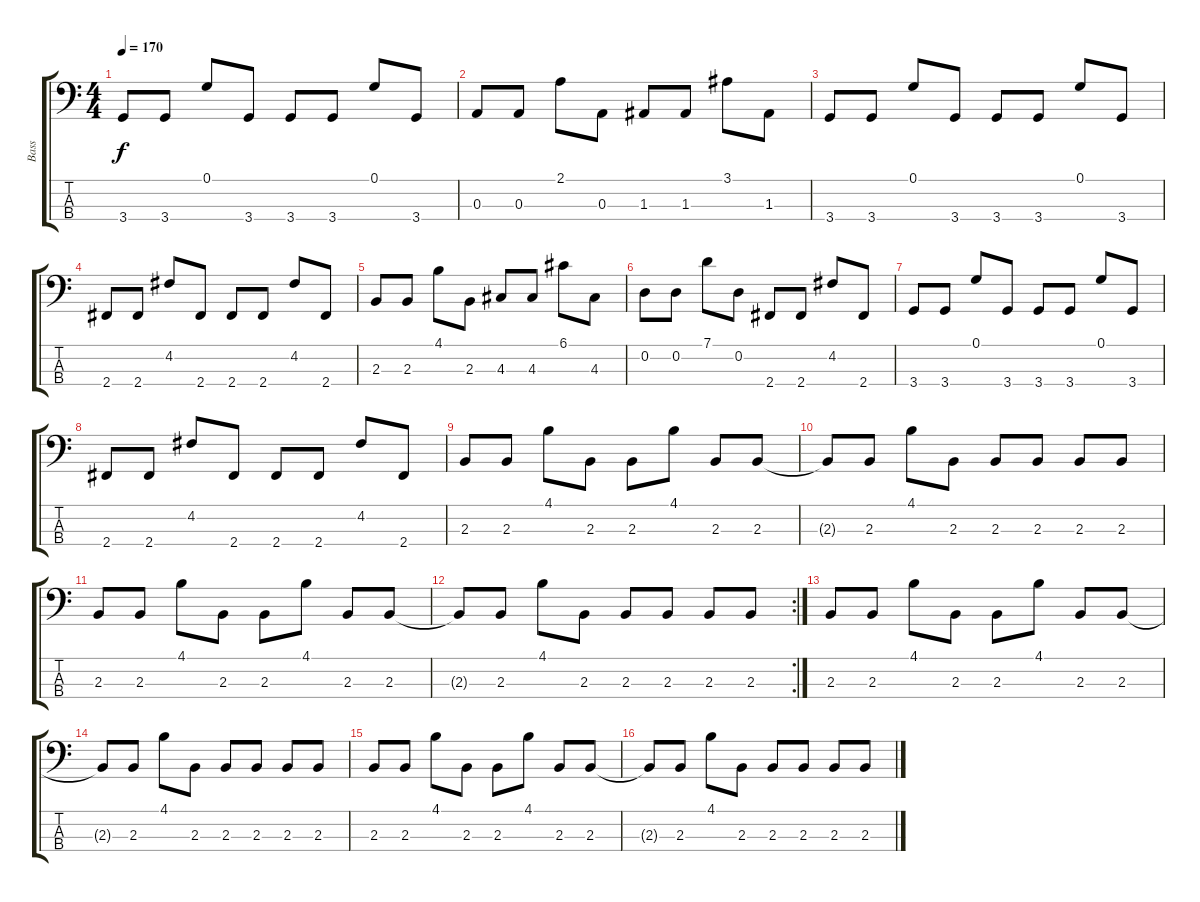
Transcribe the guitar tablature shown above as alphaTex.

\track ("Bass" "Bass") {instrument slapbass1}
\staff {score tabs}
\tuning (G2 D2 A1 E1) {hide}
\ts (4 4)
\tempo 170
\clef f4
\ks c
3.4.8{dy f} 3.4.8 0.1.8 3.4.8 3.4.8 3.4.8 0.1.8 3.4.8 |
0.3.8 0.3.8 2.1.8 0.3.8 1.3.8 1.3.8 3.1.8 1.3.8 |
3.4.8 3.4.8 0.1.8 3.4.8 3.4.8 3.4.8 0.1.8 3.4.8 |
2.4.8 2.4.8 4.2.8 2.4.8 2.4.8 2.4.8 4.2.8 2.4.8 |
2.3.8 2.3.8 4.1.8 2.3.8 4.3.8 4.3.8 6.1.8 4.3.8 |
0.2.8 0.2.8 7.1.8 0.2.8 2.4.8 2.4.8 4.2.8 2.4.8 |
3.4.8 3.4.8 0.1.8 3.4.8 3.4.8 3.4.8 0.1.8 3.4.8 |
2.4.8 2.4.8 4.2.8 2.4.8 2.4.8 2.4.8 4.2.8 2.4.8 |
2.3.8 2.3.8 4.1.8 2.3.8 2.3.8 4.1.8 2.3.8 2.3.8 |
2.3{t}.8 2.3.8 4.1.8 2.3.8 2.3.8 2.3.8 2.3.8 2.3.8 |
2.3.8 2.3.8 4.1.8 2.3.8 2.3.8 4.1.8 2.3.8 2.3.8 |
\rc 2
2.3{t}.8 2.3.8 4.1.8 2.3.8 2.3.8 2.3.8 2.3.8 2.3.8 |
2.3.8 2.3.8 4.1.8 2.3.8 2.3.8 4.1.8 2.3.8 2.3.8 |
2.3{t}.8 2.3.8 4.1.8 2.3.8 2.3.8 2.3.8 2.3.8 2.3.8 |
2.3.8 2.3.8 4.1.8 2.3.8 2.3.8 4.1.8 2.3.8 2.3.8 |
2.3{t}.8 2.3.8 4.1.8 2.3.8 2.3.8 2.3.8 2.3.8 2.3.8
